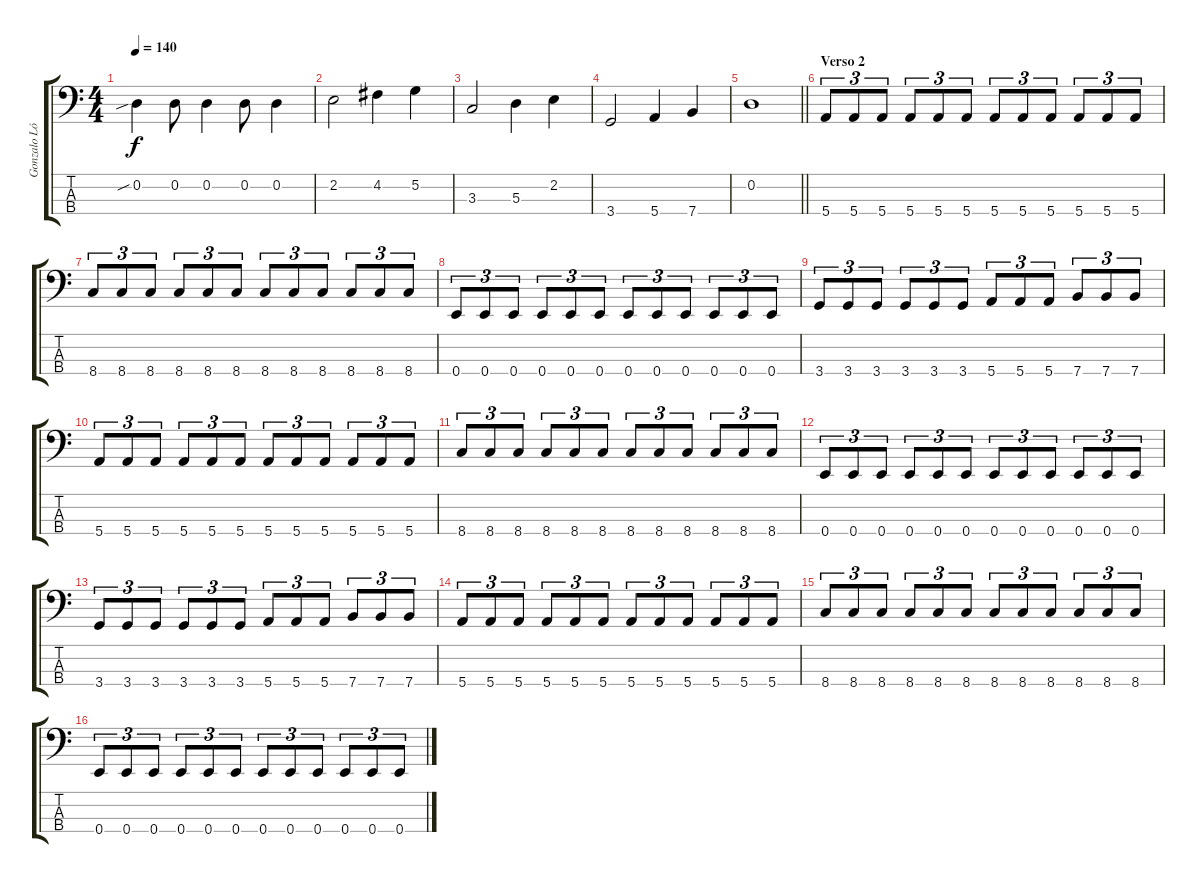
\track ("Gonzalo López" "Gonzalo Ló") {instrument electricbasspick}
\staff {score tabs}
\tuning (G2 D2 A1 E1) {hide}
\ts (4 4)
\tempo 140
\clef f4
\ks c
0.2{sib}.4{dy f} 0.2.8 0.2.4 0.2.8 0.2.4 |
2.2.2 4.2.4 5.2.4 |
3.3.2 5.3.4 2.2.4 |
3.4.2 5.4.4 7.4.4 |
\barLineRight lightlight
0.2.1 |
\section ("" "Verso 2")
5.4.8{tu (3 2)} 5.4.8{tu (3 2)} 5.4.8{tu (3 2)} 5.4.8{tu (3 2)} 5.4.8{tu (3 2)} 5.4.8{tu (3 2)} 5.4.8{tu (3 2)} 5.4.8{tu (3 2)} 5.4.8{tu (3 2)} 5.4.8{tu (3 2)} 5.4.8{tu (3 2)} 5.4.8{tu (3 2)} |
8.4.8{tu (3 2)} 8.4.8{tu (3 2)} 8.4.8{tu (3 2)} 8.4.8{tu (3 2)} 8.4.8{tu (3 2)} 8.4.8{tu (3 2)} 8.4.8{tu (3 2)} 8.4.8{tu (3 2)} 8.4.8{tu (3 2)} 8.4.8{tu (3 2)} 8.4.8{tu (3 2)} 8.4.8{tu (3 2)} |
0.4.8{tu (3 2)} 0.4.8{tu (3 2)} 0.4.8{tu (3 2)} 0.4.8{tu (3 2)} 0.4.8{tu (3 2)} 0.4.8{tu (3 2)} 0.4.8{tu (3 2)} 0.4.8{tu (3 2)} 0.4.8{tu (3 2)} 0.4.8{tu (3 2)} 0.4.8{tu (3 2)} 0.4.8{tu (3 2)} |
3.4.8{tu (3 2)} 3.4.8{tu (3 2)} 3.4.8{tu (3 2)} 3.4.8{tu (3 2)} 3.4.8{tu (3 2)} 3.4.8{tu (3 2)} 5.4.8{tu (3 2)} 5.4.8{tu (3 2)} 5.4.8{tu (3 2)} 7.4.8{tu (3 2)} 7.4.8{tu (3 2)} 7.4.8{tu (3 2)} |
5.4.8{tu (3 2)} 5.4.8{tu (3 2)} 5.4.8{tu (3 2)} 5.4.8{tu (3 2)} 5.4.8{tu (3 2)} 5.4.8{tu (3 2)} 5.4.8{tu (3 2)} 5.4.8{tu (3 2)} 5.4.8{tu (3 2)} 5.4.8{tu (3 2)} 5.4.8{tu (3 2)} 5.4.8{tu (3 2)} |
8.4.8{tu (3 2)} 8.4.8{tu (3 2)} 8.4.8{tu (3 2)} 8.4.8{tu (3 2)} 8.4.8{tu (3 2)} 8.4.8{tu (3 2)} 8.4.8{tu (3 2)} 8.4.8{tu (3 2)} 8.4.8{tu (3 2)} 8.4.8{tu (3 2)} 8.4.8{tu (3 2)} 8.4.8{tu (3 2)} |
0.4.8{tu (3 2)} 0.4.8{tu (3 2)} 0.4.8{tu (3 2)} 0.4.8{tu (3 2)} 0.4.8{tu (3 2)} 0.4.8{tu (3 2)} 0.4.8{tu (3 2)} 0.4.8{tu (3 2)} 0.4.8{tu (3 2)} 0.4.8{tu (3 2)} 0.4.8{tu (3 2)} 0.4.8{tu (3 2)} |
3.4.8{tu (3 2)} 3.4.8{tu (3 2)} 3.4.8{tu (3 2)} 3.4.8{tu (3 2)} 3.4.8{tu (3 2)} 3.4.8{tu (3 2)} 5.4.8{tu (3 2)} 5.4.8{tu (3 2)} 5.4.8{tu (3 2)} 7.4.8{tu (3 2)} 7.4.8{tu (3 2)} 7.4.8{tu (3 2)} |
5.4.8{tu (3 2)} 5.4.8{tu (3 2)} 5.4.8{tu (3 2)} 5.4.8{tu (3 2)} 5.4.8{tu (3 2)} 5.4.8{tu (3 2)} 5.4.8{tu (3 2)} 5.4.8{tu (3 2)} 5.4.8{tu (3 2)} 5.4.8{tu (3 2)} 5.4.8{tu (3 2)} 5.4.8{tu (3 2)} |
8.4.8{tu (3 2)} 8.4.8{tu (3 2)} 8.4.8{tu (3 2)} 8.4.8{tu (3 2)} 8.4.8{tu (3 2)} 8.4.8{tu (3 2)} 8.4.8{tu (3 2)} 8.4.8{tu (3 2)} 8.4.8{tu (3 2)} 8.4.8{tu (3 2)} 8.4.8{tu (3 2)} 8.4.8{tu (3 2)} |
0.4.8{tu (3 2)} 0.4.8{tu (3 2)} 0.4.8{tu (3 2)} 0.4.8{tu (3 2)} 0.4.8{tu (3 2)} 0.4.8{tu (3 2)} 0.4.8{tu (3 2)} 0.4.8{tu (3 2)} 0.4.8{tu (3 2)} 0.4.8{tu (3 2)} 0.4.8{tu (3 2)} 0.4.8{tu (3 2)}
